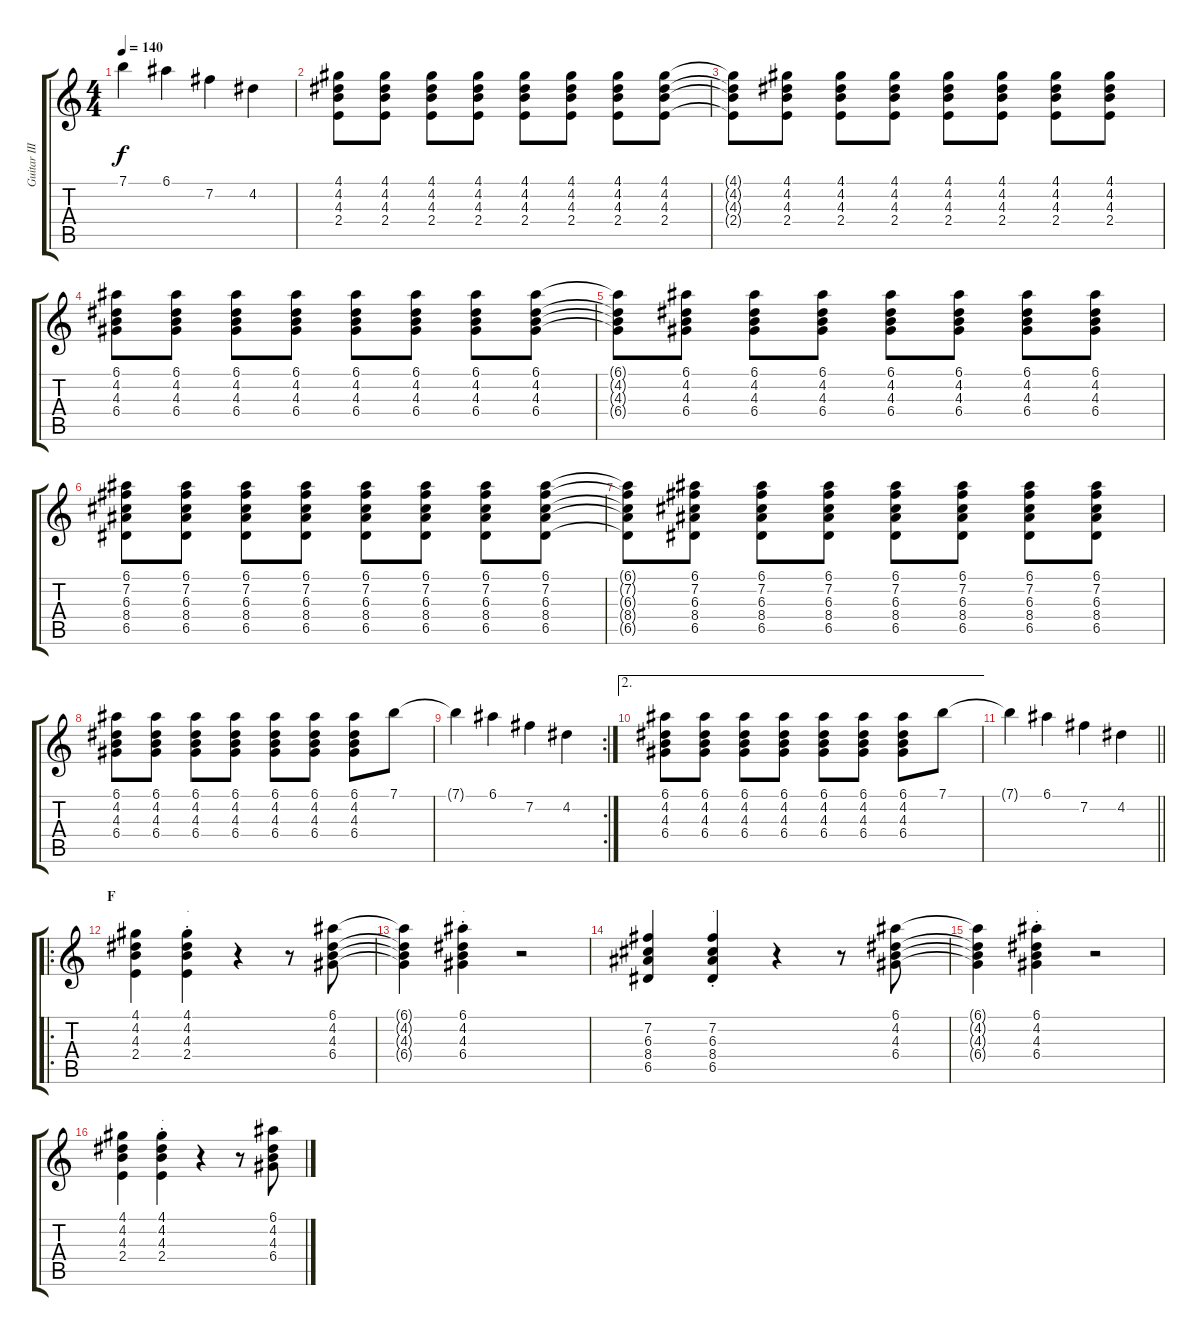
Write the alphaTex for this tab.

\track ("Guitar III" "Guitar III") {instrument overdrivenguitar}
\staff {score tabs}
\tuning (E4 B3 G3 D3 A2 E2) {hide}
\ts (4 4)
\tempo 140
\clef g2
\ks c
7.1{t}.4{dy f} 6.1.4 7.2.4 4.2.4 |
(4.1 4.2 4.3 2.4).8 (4.1 4.2 4.3 2.4).8 (4.1 4.2 4.3 2.4).8 (4.1 4.2 4.3 2.4).8 (4.1 4.2 4.3 2.4).8 (4.1 4.2 4.3 2.4).8 (4.1 4.2 4.3 2.4).8 (4.1 4.2 4.3 2.4).8 |
(4.1{t} 4.2{t} 4.3{t} 2.4{t}).8 (4.1 4.2 4.3 2.4).8 (4.1 4.2 4.3 2.4).8 (4.1 4.2 4.3 2.4).8 (4.1 4.2 4.3 2.4).8 (4.1 4.2 4.3 2.4).8 (4.1 4.2 4.3 2.4).8 (4.1 4.2 4.3 2.4).8 |
(6.1 4.2 4.3 6.4).8 (6.1 4.2 4.3 6.4).8 (6.1 4.2 4.3 6.4).8 (6.1 4.2 4.3 6.4).8 (6.1 4.2 4.3 6.4).8 (6.1 4.2 4.3 6.4).8 (6.1 4.2 4.3 6.4).8 (6.1 4.2 4.3 6.4).8 |
(6.1{t} 4.2{t} 4.3{t} 6.4{t}).8 (6.1 4.2 4.3 6.4).8 (6.1 4.2 4.3 6.4).8 (6.1 4.2 4.3 6.4).8 (6.1 4.2 4.3 6.4).8 (6.1 4.2 4.3 6.4).8 (6.1 4.2 4.3 6.4).8 (6.1 4.2 4.3 6.4).8 |
(6.1 7.2 6.3 8.4 6.5).8 (6.1 7.2 6.3 8.4 6.5).8 (6.1 7.2 6.3 8.4 6.5).8 (6.1 7.2 6.3 8.4 6.5).8 (6.1 7.2 6.3 8.4 6.5).8 (6.1 7.2 6.3 8.4 6.5).8 (6.1 7.2 6.3 8.4 6.5).8 (6.1 7.2 6.3 8.4 6.5).8 |
(6.1{t} 7.2{t} 6.3{t} 8.4{t} 6.5{t}).8 (6.1 7.2 6.3 8.4 6.5).8 (6.1 7.2 6.3 8.4 6.5).8 (6.1 7.2 6.3 8.4 6.5).8 (6.1 7.2 6.3 8.4 6.5).8 (6.1 7.2 6.3 8.4 6.5).8 (6.1 7.2 6.3 8.4 6.5).8 (6.1 7.2 6.3 8.4 6.5).8 |
(6.1 4.2 4.3 6.4).8 (6.1 4.2 4.3 6.4).8 (6.1 4.2 4.3 6.4).8 (6.1 4.2 4.3 6.4).8 (6.1 4.2 4.3 6.4).8 (6.1 4.2 4.3 6.4).8 (6.1 4.2 4.3 6.4).8 7.1.8 |
\rc 2
7.1{t}.4 6.1.4 7.2.4 4.2.4 |
\ae 2
(6.1 4.2 4.3 6.4).8 (6.1 4.2 4.3 6.4).8 (6.1 4.2 4.3 6.4).8 (6.1 4.2 4.3 6.4).8 (6.1 4.2 4.3 6.4).8 (6.1 4.2 4.3 6.4).8 (6.1 4.2 4.3 6.4).8 7.1.8 |
\barLineRight lightlight
7.1{t}.4 6.1.4 7.2.4 4.2.4 |
\ro
\section ("" "F")
(4.1 4.2 4.3 2.4).4 (4.1{st} 4.2{st} 4.3{st} 2.4{st}).4{txt "."} r.4 r.8 (6.1 4.2 4.3 6.4).8 |
(6.1{t} 4.2{t} 4.3{t} 6.4{t}).4 (6.1{st} 4.2{st} 4.3{st} 6.4{st}).4{txt "."} r.2 |
(7.2 6.3 8.4 6.5).4 (7.2{st} 6.3{st} 8.4{st} 6.5{st}).4{txt "."} r.4 r.8 (6.1 4.2 4.3 6.4).8 |
(6.1{t} 4.2{t} 4.3{t} 6.4{t}).4 (6.1{st} 4.2{st} 4.3{st} 6.4{st}).4{txt "."} r.2 |
(4.1 4.2 4.3 2.4).4 (4.1{st} 4.2{st} 4.3{st} 2.4{st}).4{txt "."} r.4 r.8 (6.1 4.2 4.3 6.4).8
